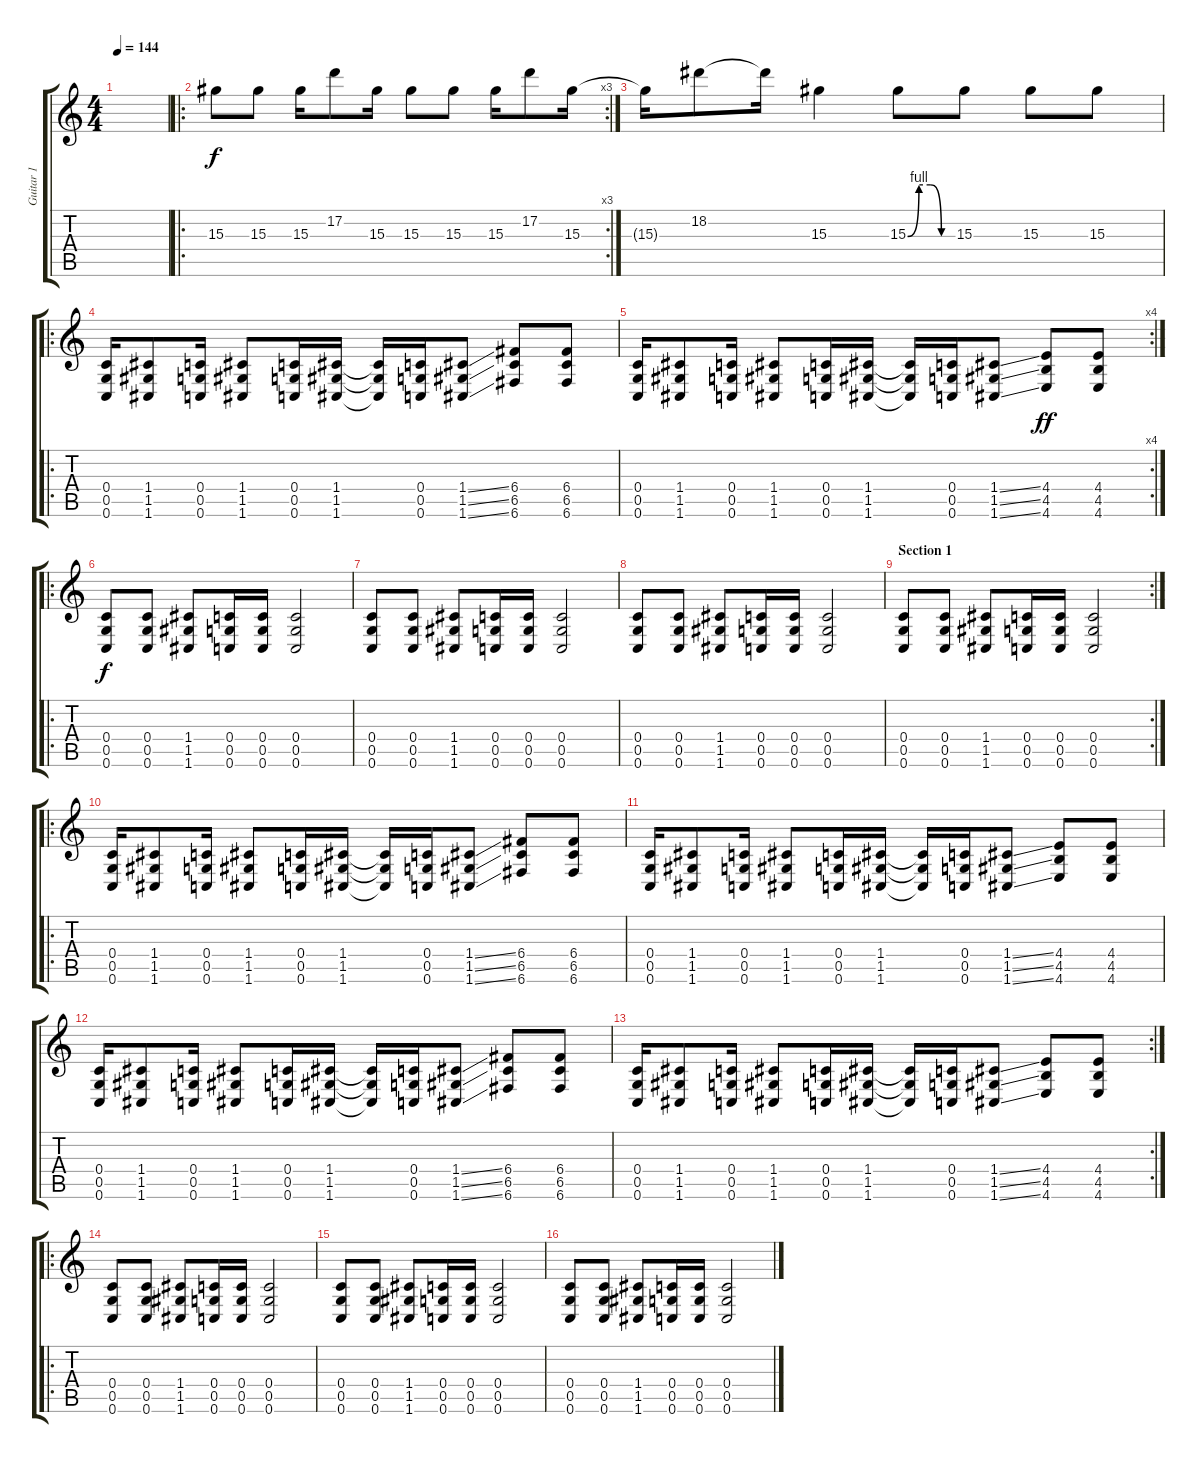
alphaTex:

\track ("Guitar 1" "Guitar 1") {instrument overdrivenguitar}
\staff {score tabs}
\tuning (D4 A3 F3 C3 G2 C2) {hide}
\ts (4 4)
\tempo 144
\clef g2
\ks c
|
\ro
\rc 3
15.3.8 15.3.8 15.3.16 17.2.8 15.3.16 15.3.8 15.3.8 15.3.16 17.2.8 15.3.16 |
15.3{t}.16 18.2.8 18.2{t}.16 15.3.4 15.3{be (custom 0 0 15 4 30 4 45 0 60 0)}.8 15.3.8 15.3.8 15.3.8 |
\ro
(0.4 0.5 0.6).16 (1.4 1.5 1.6).8 (0.4 0.5 0.6).16 (1.4 1.5 1.6).8 (0.4 0.5 0.6).16 (1.4 1.5 1.6).16 (1.4{t} 1.5{t} 1.6{t}).16 (0.4 0.5 0.6).16 (1.4{ss} 1.5{ss} 1.6{ss}).8 (6.4 6.5 6.6).8 (6.4 6.5 6.6).8 |
\rc 4
(0.4 0.5 0.6).16 (1.4 1.5 1.6).8 (0.4 0.5 0.6).16 (1.4 1.5 1.6).8 (0.4 0.5 0.6).16 (1.4 1.5 1.6).16 (1.4{t} 1.5{t} 1.6{t}).16 (0.4 0.5 0.6).16 (1.4{ss} 1.5{ss} 1.6{ss}).8 (4.4 4.5 4.6).8{dy ff} (4.4 4.5 4.6).8 |
\ro
(0.4 0.5 0.6).8{dy f} (0.4 0.5 0.6).8 (1.4 1.5 1.6).8 (0.4 0.5 0.6).16 (0.4 0.5 0.6).16 (0.4 0.5 0.6).2 |
(0.4 0.5 0.6).8 (0.4 0.5 0.6).8 (1.4 1.5 1.6).8 (0.4 0.5 0.6).16 (0.4 0.5 0.6).16 (0.4 0.5 0.6).2 |
(0.4 0.5 0.6).8 (0.4 0.5 0.6).8 (1.4 1.5 1.6).8 (0.4 0.5 0.6).16 (0.4 0.5 0.6).16 (0.4 0.5 0.6).2 |
\rc 2
\section ("" "Section 1")
(0.4 0.5 0.6).8 (0.4 0.5 0.6).8 (1.4 1.5 1.6).8 (0.4 0.5 0.6).16 (0.4 0.5 0.6).16 (0.4 0.5 0.6).2 |
\ro
(0.4 0.5 0.6).16 (1.4 1.5 1.6).8 (0.4 0.5 0.6).16 (1.4 1.5 1.6).8 (0.4 0.5 0.6).16 (1.4 1.5 1.6).16 (1.4{t} 1.5{t} 1.6{t}).16 (0.4 0.5 0.6).16 (1.4{ss} 1.5{ss} 1.6{ss}).8 (6.4 6.5 6.6).8 (6.4 6.5 6.6).8 |
(0.4 0.5 0.6).16 (1.4 1.5 1.6).8 (0.4 0.5 0.6).16 (1.4 1.5 1.6).8 (0.4 0.5 0.6).16 (1.4 1.5 1.6).16 (1.4{t} 1.5{t} 1.6{t}).16 (0.4 0.5 0.6).16 (1.4{ss} 1.5{ss} 1.6{ss}).8 (4.4 4.5 4.6).8 (4.4 4.5 4.6).8 |
(0.4 0.5 0.6).16 (1.4 1.5 1.6).8 (0.4 0.5 0.6).16 (1.4 1.5 1.6).8 (0.4 0.5 0.6).16 (1.4 1.5 1.6).16 (1.4{t} 1.5{t} 1.6{t}).16 (0.4 0.5 0.6).16 (1.4{ss} 1.5{ss} 1.6{ss}).8 (6.4 6.5 6.6).8 (6.4 6.5 6.6).8 |
\rc 2
(0.4 0.5 0.6).16 (1.4 1.5 1.6).8 (0.4 0.5 0.6).16 (1.4 1.5 1.6).8 (0.4 0.5 0.6).16 (1.4 1.5 1.6).16 (1.4{t} 1.5{t} 1.6{t}).16 (0.4 0.5 0.6).16 (1.4{ss} 1.5{ss} 1.6{ss}).8 (4.4 4.5 4.6).8 (4.4 4.5 4.6).8 |
\ro
(0.4 0.5 0.6).8 (0.4 0.5 0.6).8 (1.4 1.5 1.6).8 (0.4 0.5 0.6).16 (0.4 0.5 0.6).16 (0.4 0.5 0.6).2 |
(0.4 0.5 0.6).8 (0.4 0.5 0.6).8 (1.4 1.5 1.6).8 (0.4 0.5 0.6).16 (0.4 0.5 0.6).16 (0.4 0.5 0.6).2 |
(0.4 0.5 0.6).8 (0.4 0.5 0.6).8 (1.4 1.5 1.6).8 (0.4 0.5 0.6).16 (0.4 0.5 0.6).16 (0.4 0.5 0.6).2
